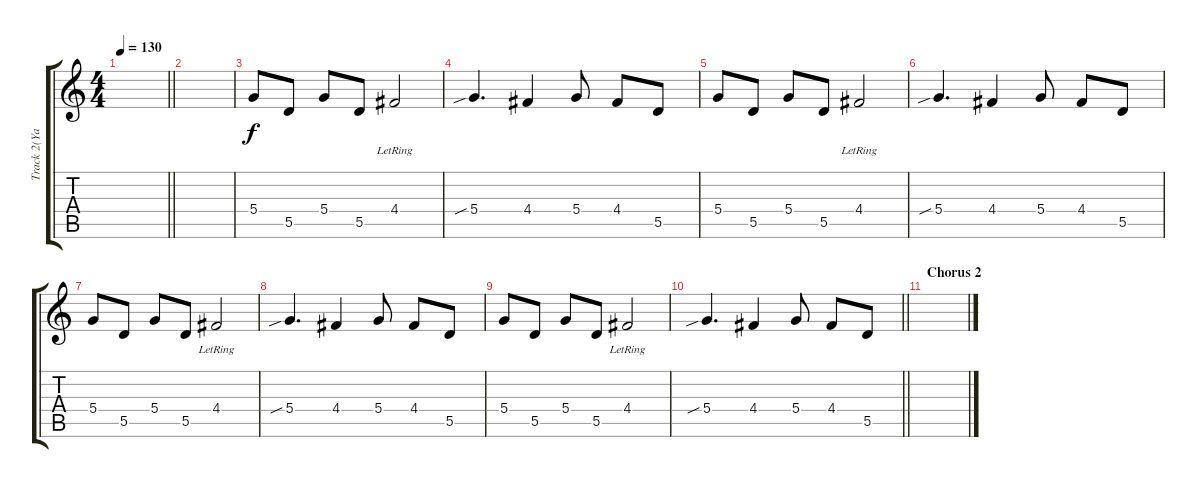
\track ("Track 2(Yan Yuzon/Overdub)" "Track 2(Ya") {instrument overdrivenguitar}
\staff {score tabs}
\tuning (E4 B3 G3 D3 A2 E2) {hide}
\ts (4 4)
\tempo 130
\clef g2
\barLineRight lightlight
\ks c
|
|
5.4.8 5.5.8 5.4.8 5.5.8 4.4{lr}.2 |
5.4{sib}.4{d} 4.4.4 5.4.8 4.4.8 5.5.8 |
5.4.8 5.5.8 5.4.8 5.5.8 4.4{lr}.2 |
5.4{sib}.4{d} 4.4.4 5.4.8 4.4.8 5.5.8 |
5.4.8 5.5.8 5.4.8 5.5.8 4.4{lr}.2 |
5.4{sib}.4{d} 4.4.4 5.4.8 4.4.8 5.5.8 |
5.4.8 5.5.8 5.4.8 5.5.8 4.4{lr}.2 |
\barLineRight lightlight
5.4{sib}.4{d} 4.4.4 5.4.8 4.4.8 5.5.8 |
\section ("" "Chorus 2")
